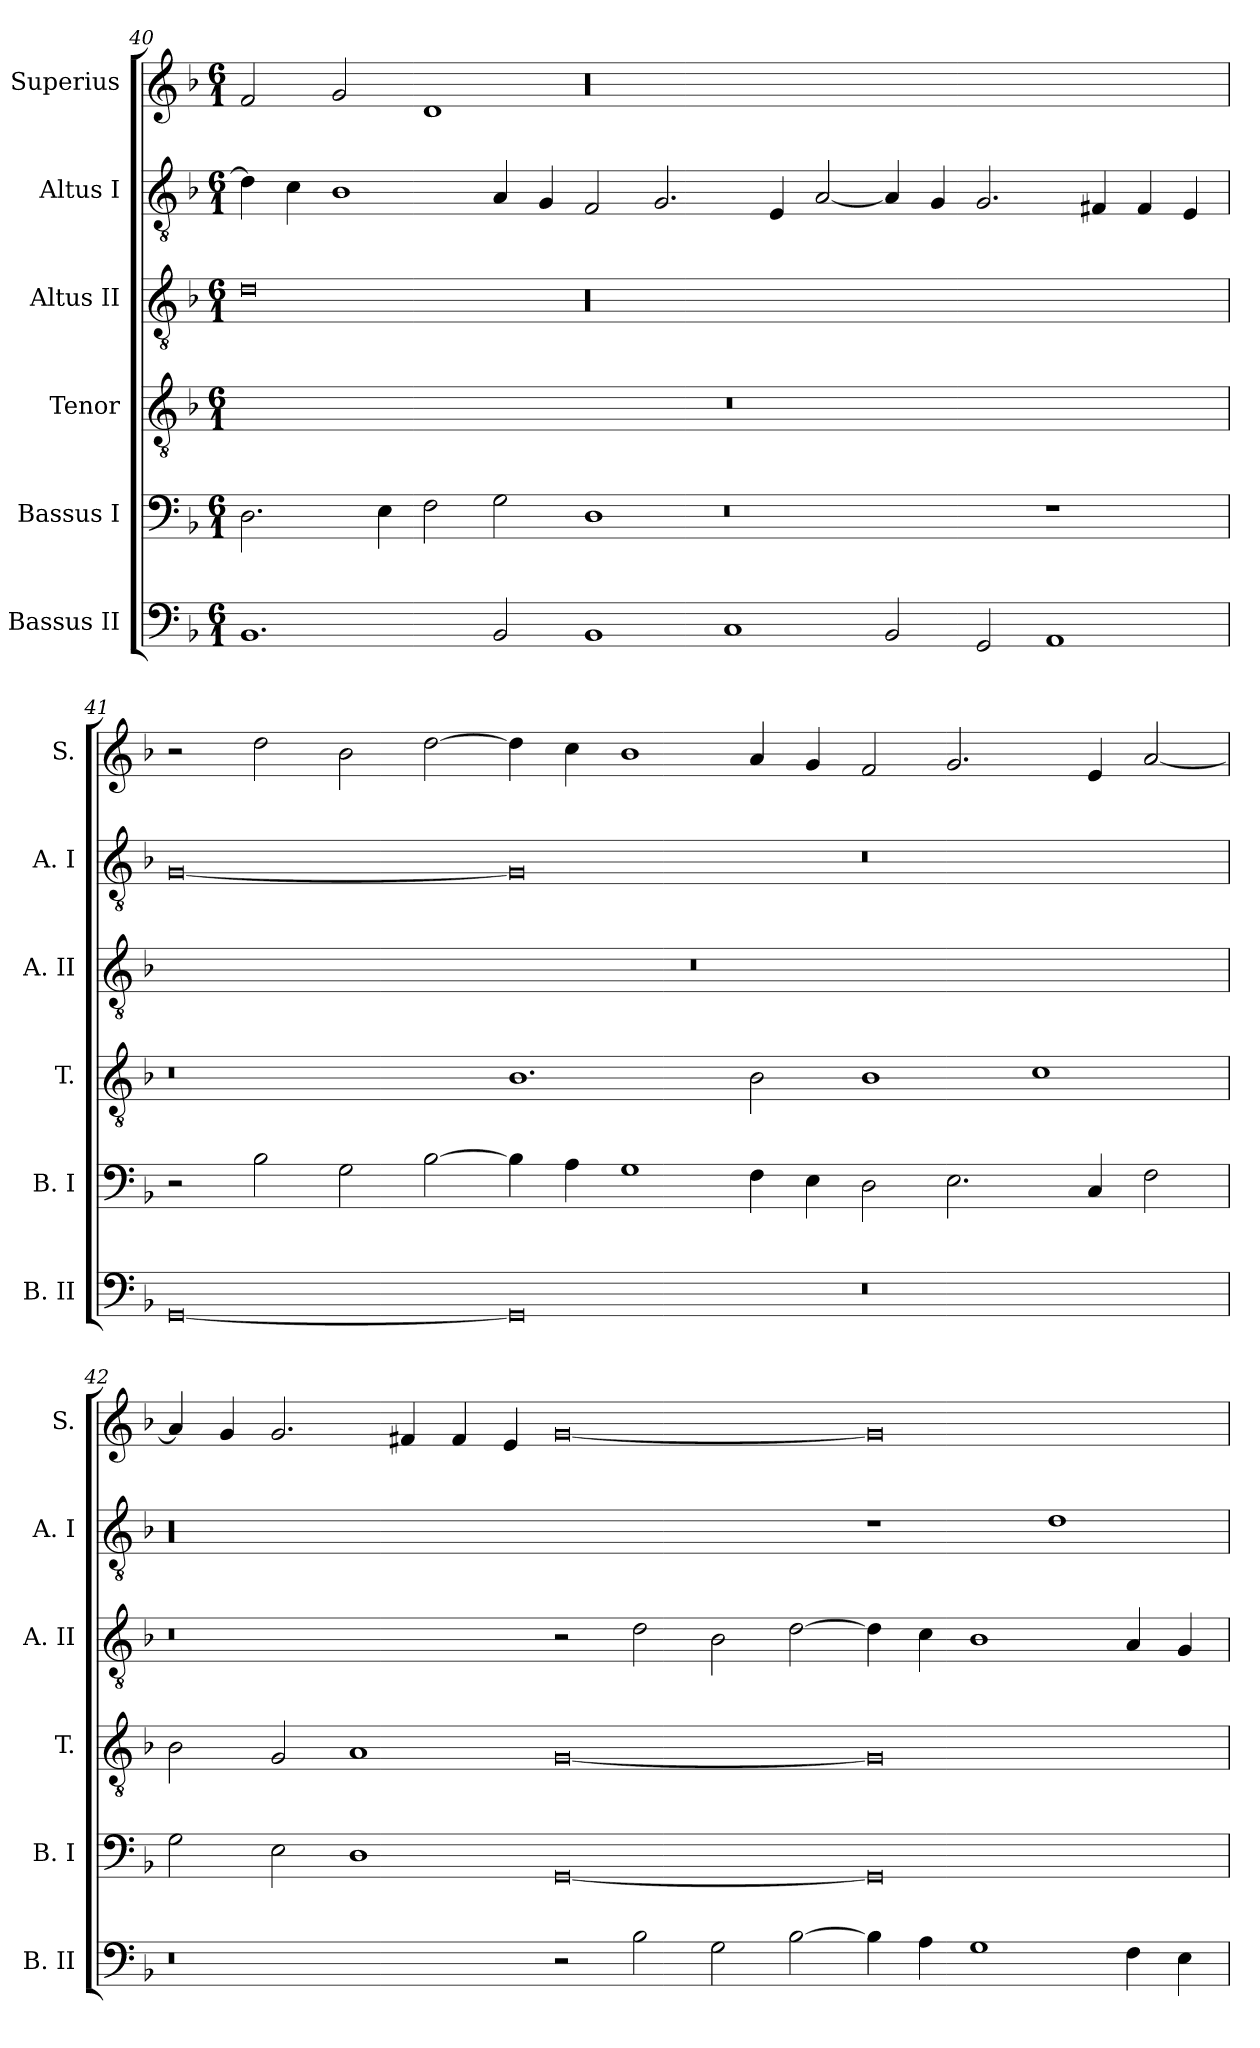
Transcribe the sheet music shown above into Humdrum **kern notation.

**kern	**kern	**kern	**kern	**kern	**kern
*part6	*part5	*part4	*part3	*part2	*part1
*staff6	*staff5	*staff4	*staff3	*staff2	*staff1
*I"Bassus II	*I"Bassus I	*I"Tenor	*I"Altus II	*I"Altus I	*I"Superius
*I'B. II	*I'B.  I	*I'T.	*I'A. II	*I'A. I	*I'S.
!!LO:PB:g=z
*clefF4	*clefF4	*clefGv2	*clefGv2	*clefGv2	*clefG2
*k[b-]	*k[b-]	*k[b-]	*k[b-]	*k[b-]	*k[b-]
*F:	*F:	*F:	*F:	*F:	*F:
*M6/1	*M6/1	*M6/1	*M6/1	*M6/1	*M6/1
=40	=40	=40	=40	=40	=40
1.BB-	2.D\	00.r	0d	4d\]	2f/
.	.	.	.	4c\	.
.	.	.	.	1B-	2g/
.	4E\	.	.	.	.
.	2F\	.	.	.	1d
2BB-/	2G\	.	.	4A/	.
.	.	.	.	4G/	.
1BB-	1D	.	00r	2F/	00r
.	.	.	.	2.G/	.
1C	0r	.	.	.	.
.	.	.	.	4E/	.
.	.	.	.	[2A/	.
2BB-/	.	.	.	4A/]	.
.	.	.	.	4G/	.
2GG/	.	.	.	2.G/	.
1AA	1r	.	.	.	.
.	.	.	.	4F#i/	.
.	.	.	.	4F#i/	.
.	.	.	.	4E/	.
=41	=41	=41	=41	=41	=41
[0GG	2r	0r	00.r	[0G	2r
.	2B-\	.	.	.	2dd\
.	2G\	.	.	.	2b-\
.	[2B-\	.	.	.	[2dd\
0GG]	4B-\]	1.B-	.	0G]	4dd\]
.	4A\	.	.	.	4cc\
.	1G	.	.	.	1b-
.	4F\	2B-\	.	.	4a/
.	4E\	.	.	.	4g/
0r	2D\	1B-	.	0r	2f/
.	2.E\	.	.	.	2.g/
.	.	1c	.	.	.
.	4C/	.	.	.	4e/
.	2F\	.	.	.	[2a/
!!LO:LB:g=z
=42	=42	=42	=42	=42	=42
0r	2G\	2B-\	0r	00r	4a/]
.	.	.	.	.	4g/
.	2E\	2G/	.	.	2.g/
.	1D	1A	.	.	.
.	.	.	.	.	4f#i/
.	.	.	.	.	4f#i/
.	.	.	.	.	4e/
2r	[0GG	[0G	2r	.	[0g
2B-\	.	.	2d\	.	.
2G\	.	.	2B-\	.	.
[2B-\	.	.	[2d\	.	.
4B-\]	0GG]	0G]	4d\]	1r	0g]
4A\	.	.	4c\	.	.
1G	.	.	1B-	.	.
.	.	.	.	1d	.
4F\	.	.	4A/	.	.
4E\	.	.	4G/	.	.
=	=	=	=	=	=
*-	*-	*-	*-	*-	*-
